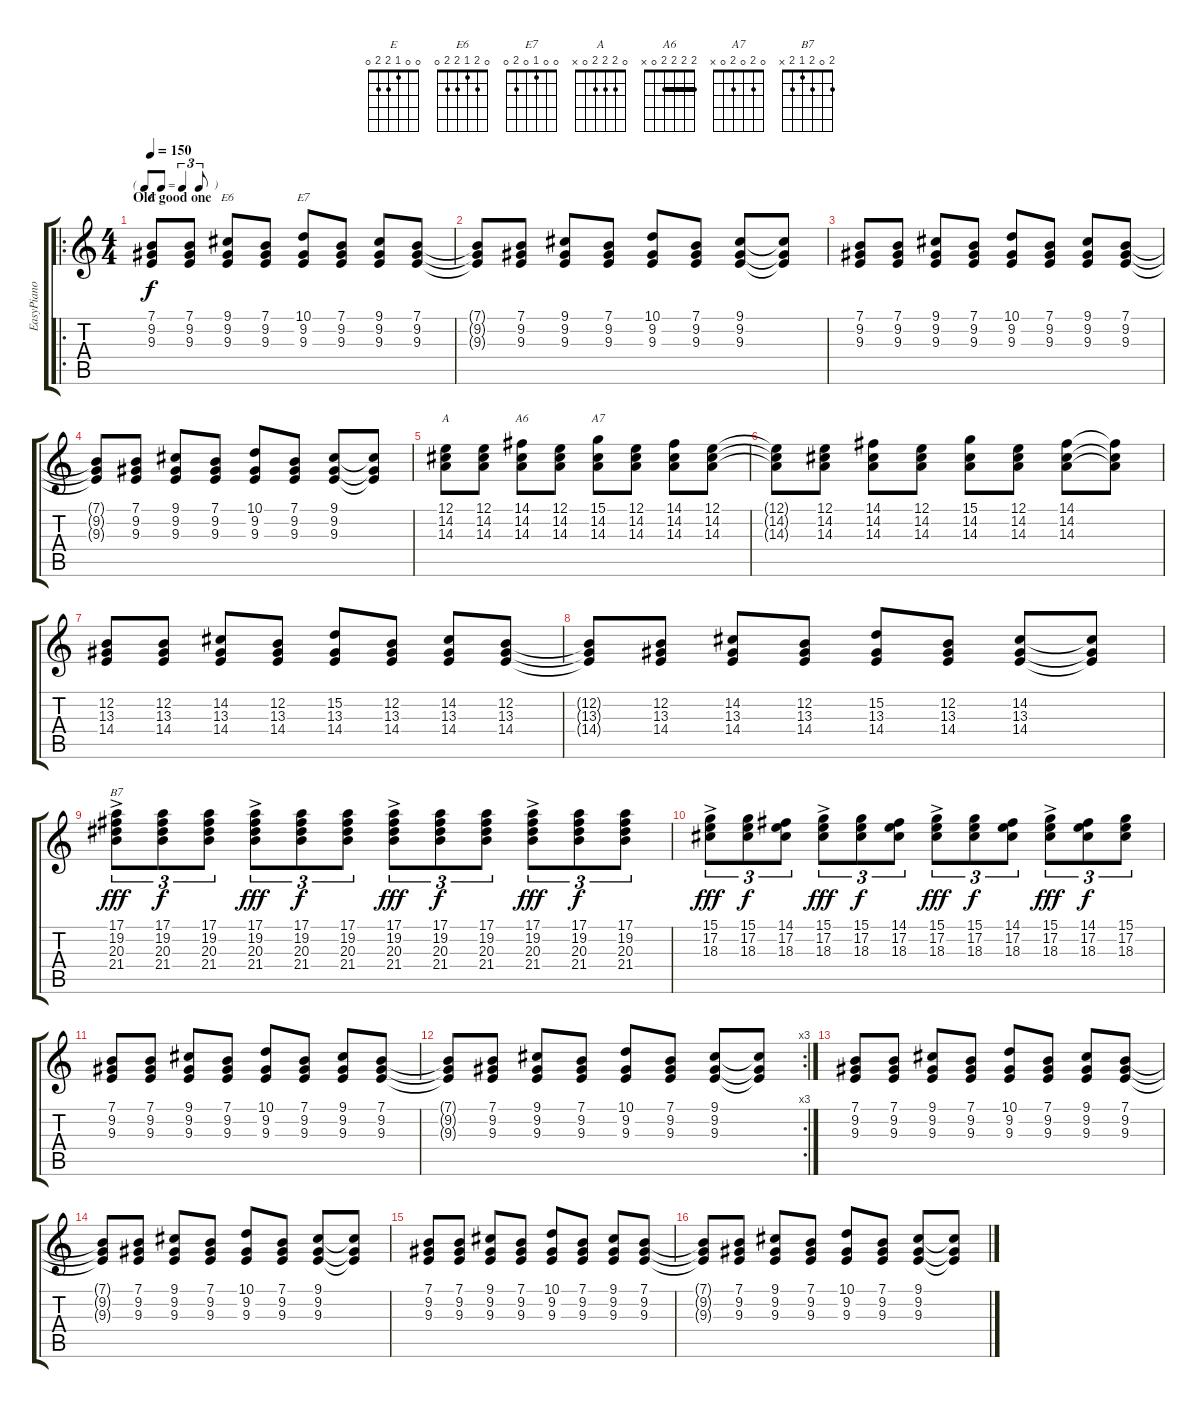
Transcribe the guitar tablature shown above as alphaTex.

\track ("EasyPiano blues" "EasyPiano ") {instrument honkytonkpiano}
\staff {score tabs}
\tuning (E4 B3 G3 D3 A2 E2) {hide}
\chord ("E" 0 0 1 2 2 0)
\chord ("E6" 0 2 1 2 2 0)
\chord ("E7" 0 0 1 0 2 0)
\chord ("A" 0 2 2 2 0 x)
\chord ("A6" 2 2 2 2 0 x) {barre 2}
\chord ("A7" 0 2 0 2 0 x)
\chord ("B7" 2 0 2 1 2 x)
\ro
\ts (4 4)
\tf triplet8th
\section ("" "Old good one")
\tempo 150
\clef g2
\ks c
(7.1 9.2 9.3).8{ch "E" dy f instrument honkytonkpiano} (7.1 9.2 9.3).8 (9.1 9.2 9.3).8{ch "E6"} (7.1 9.2 9.3).8 (10.1 9.2 9.3).8{ch "E7"} (7.1 9.2 9.3).8 (9.1 9.2 9.3).8 (7.1 9.2 9.3).8 |
(7.1{t} 9.2{t} 9.3{t}).8 (7.1 9.2 9.3).8 (9.1 9.2 9.3).8 (7.1 9.2 9.3).8 (10.1 9.2 9.3).8 (7.1 9.2 9.3).8 (9.1 9.2 9.3).8 (9.1{t} 9.2{t} 9.3{t}).8 |
(7.1 9.2 9.3).8 (7.1 9.2 9.3).8 (9.1 9.2 9.3).8 (7.1 9.2 9.3).8 (10.1 9.2 9.3).8 (7.1 9.2 9.3).8 (9.1 9.2 9.3).8 (7.1 9.2 9.3).8 |
(7.1{t} 9.2{t} 9.3{t}).8 (7.1 9.2 9.3).8 (9.1 9.2 9.3).8 (7.1 9.2 9.3).8 (10.1 9.2 9.3).8 (7.1 9.2 9.3).8 (9.1 9.2 9.3).8 (9.1{t} 9.2{t} 9.3{t}).8 |
(12.1 14.2 14.3).8{ch "A"} (12.1 14.2 14.3).8 (14.1 14.2 14.3).8{ch "A6"} (12.1 14.2 14.3).8 (15.1 14.2 14.3).8{ch "A7"} (12.1 14.2 14.3).8 (14.1 14.2 14.3).8 (12.1 14.2 14.3).8 |
(12.1{t} 14.2{t} 14.3{t}).8 (12.1 14.2 14.3).8 (14.1 14.2 14.3).8 (12.1 14.2 14.3).8 (15.1 14.2 14.3).8 (12.1 14.2 14.3).8 (14.1 14.2 14.3).8 (14.1{t} 14.2{t} 14.3{t}).8 |
(12.2 13.3 14.4).8 (12.2 13.3 14.4).8 (14.2 13.3 14.4).8 (12.2 13.3 14.4).8 (15.2 13.3 14.4).8 (12.2 13.3 14.4).8 (14.2 13.3 14.4).8 (12.2 13.3 14.4).8 |
(12.2{t} 13.3{t} 14.4{t}).8 (12.2 13.3 14.4).8 (14.2 13.3 14.4).8 (12.2 13.3 14.4).8 (15.2 13.3 14.4).8 (12.2 13.3 14.4).8 (14.2 13.3 14.4).8 (14.2{t} 13.3{t} 14.4{t}).8 |
(17.1{ac} 19.2{ac} 20.3{ac} 21.4).8{tu (3 2) ch "B7" dy fff} (17.1 19.2 20.3 21.4).8{tu (3 2) dy f} (17.1 19.2 20.3 21.4).8{tu (3 2)} (17.1{ac} 19.2{ac} 20.3{ac} 21.4).8{tu (3 2) dy fff} (17.1 19.2 20.3 21.4).8{tu (3 2) dy f} (17.1 19.2 20.3 21.4).8{tu (3 2)} (17.1{ac} 19.2{ac} 20.3{ac} 21.4).8{tu (3 2) dy fff} (17.1 19.2 20.3 21.4).8{tu (3 2) dy f} (17.1 19.2 20.3 21.4).8{tu (3 2)} (17.1{ac} 19.2{ac} 20.3{ac} 21.4).8{tu (3 2) dy fff} (17.1 19.2 20.3 21.4).8{tu (3 2) dy f} (17.1 19.2 20.3 21.4).8{tu (3 2)} |
(15.1{ac} 17.2 18.3{ac}).8{tu (3 2) dy fff} (15.1 17.2 18.3).8{tu (3 2) dy f} (14.1 17.2 18.3).8{tu (3 2)} (15.1{ac} 17.2 18.3{ac}).8{tu (3 2) dy fff} (15.1 17.2 18.3).8{tu (3 2) dy f} (14.1 17.2 18.3).8{tu (3 2)} (15.1{ac} 17.2 18.3{ac}).8{tu (3 2) dy fff} (15.1 17.2 18.3).8{tu (3 2) dy f} (14.1 17.2 18.3).8{tu (3 2)} (15.1{ac} 17.2 18.3{ac}).8{tu (3 2) dy fff} (14.1 17.2 18.3).8{tu (3 2) dy f} (15.1 17.2 18.3).8{tu (3 2)} |
(7.1 9.2 9.3).8 (7.1 9.2 9.3).8 (9.1 9.2 9.3).8 (7.1 9.2 9.3).8 (10.1 9.2 9.3).8 (7.1 9.2 9.3).8 (9.1 9.2 9.3).8 (7.1 9.2 9.3).8 |
\rc 3
(7.1{t} 9.2{t} 9.3{t}).8 (7.1 9.2 9.3).8 (9.1 9.2 9.3).8 (7.1 9.2 9.3).8 (10.1 9.2 9.3).8 (7.1 9.2 9.3).8 (9.1 9.2 9.3).8 (9.1{t} 9.2{t} 9.3{t}).8 |
(7.1 9.2 9.3).8 (7.1 9.2 9.3).8 (9.1 9.2 9.3).8 (7.1 9.2 9.3).8 (10.1 9.2 9.3).8 (7.1 9.2 9.3).8 (9.1 9.2 9.3).8 (7.1 9.2 9.3).8 |
(7.1{t} 9.2{t} 9.3{t}).8 (7.1 9.2 9.3).8 (9.1 9.2 9.3).8 (7.1 9.2 9.3).8 (10.1 9.2 9.3).8 (7.1 9.2 9.3).8 (9.1 9.2 9.3).8 (9.1{t} 9.2{t} 9.3{t}).8 |
(7.1 9.2 9.3).8 (7.1 9.2 9.3).8 (9.1 9.2 9.3).8 (7.1 9.2 9.3).8 (10.1 9.2 9.3).8 (7.1 9.2 9.3).8 (9.1 9.2 9.3).8 (7.1 9.2 9.3).8 |
(7.1{t} 9.2{t} 9.3{t}).8 (7.1 9.2 9.3).8 (9.1 9.2 9.3).8 (7.1 9.2 9.3).8 (10.1 9.2 9.3).8 (7.1 9.2 9.3).8 (9.1 9.2 9.3).8 (9.1{t} 9.2{t} 9.3{t}).8
